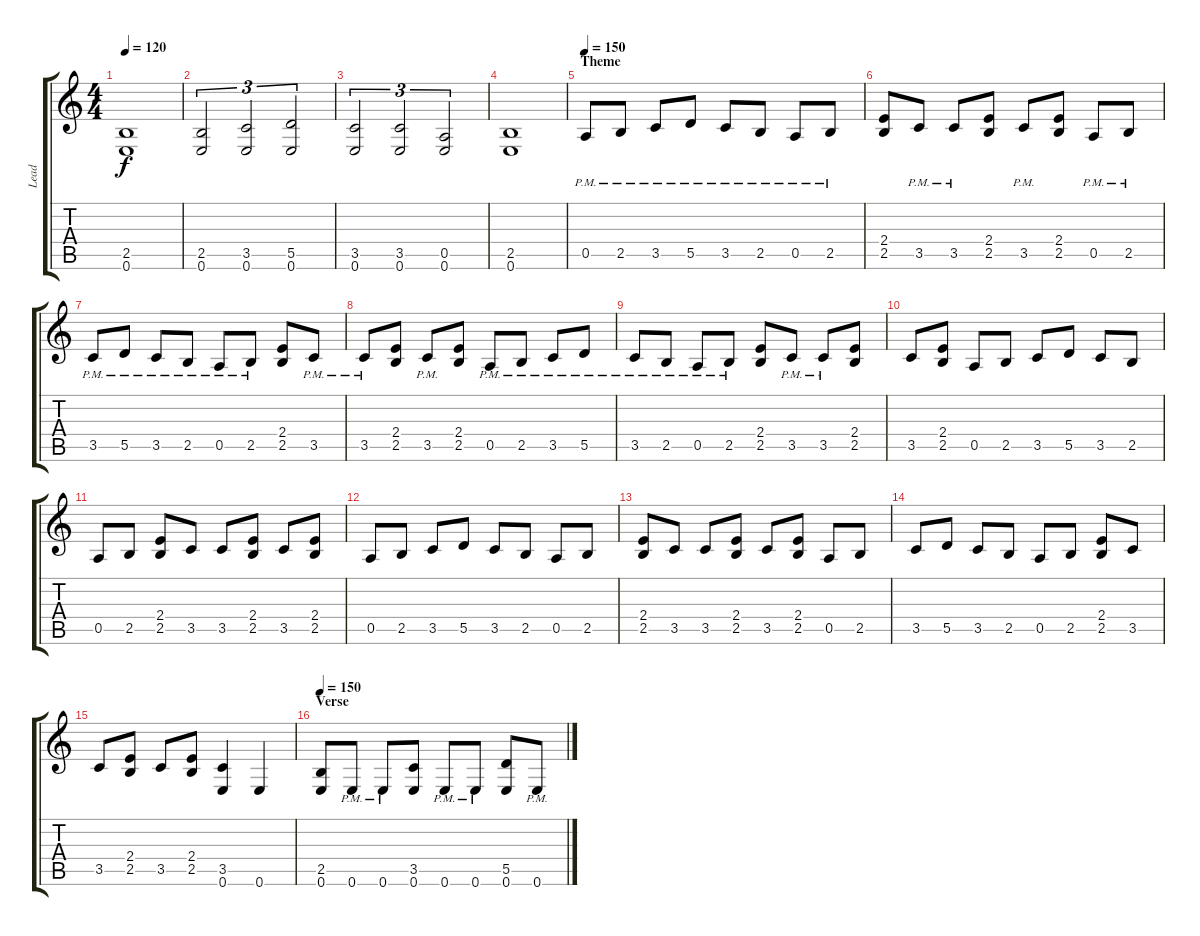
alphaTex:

\track ("Lead" "Lead") {instrument distortionguitar}
\staff {score tabs}
\tuning (E4 B3 G3 D3 A2 E2) {hide}
\ts (4 4)
\tempo 120
\clef g2
\ks c
(2.5 0.6).1{dy f} |
(2.5 0.6).2{tu (3 2)} (3.5 0.6).2{tu (3 2)} (5.5 0.6).2{tu (3 2)} |
(3.5 0.6).2{tu (3 2)} (3.5 0.6).2{tu (3 2)} (0.5 0.6).2{tu (3 2)} |
(2.5 0.6).1 |
\section ("" "Theme")
\tempo 150
0.5{pm}.8 2.5{pm}.8 3.5{pm}.8 5.5{pm}.8 3.5{pm}.8 2.5{pm}.8 0.5{pm}.8 2.5{pm}.8 |
(2.4 2.5).8 3.5{pm}.8 3.5{pm}.8 (2.4 2.5).8 3.5{pm}.8 (2.4 2.5).8 0.5{pm}.8 2.5{pm}.8 |
3.5{pm}.8 5.5{pm}.8 3.5{pm}.8 2.5{pm}.8 0.5{pm}.8 2.5{pm}.8 (2.4 2.5).8 3.5{pm}.8 |
3.5{pm}.8 (2.4 2.5).8 3.5{pm}.8 (2.4 2.5).8 0.5{pm}.8 2.5{pm}.8 3.5{pm}.8 5.5{pm}.8 |
3.5{pm}.8 2.5{pm}.8 0.5{pm}.8 2.5{pm}.8 (2.4 2.5).8 3.5{pm}.8 3.5{pm}.8 (2.4 2.5).8 |
3.5.8 (2.4 2.5).8 0.5.8 2.5.8 3.5.8 5.5.8 3.5.8 2.5.8 |
0.5.8 2.5.8 (2.4 2.5).8 3.5.8 3.5.8 (2.4 2.5).8 3.5.8 (2.4 2.5).8 |
0.5.8 2.5.8 3.5.8 5.5.8 3.5.8 2.5.8 0.5.8 2.5.8 |
(2.4 2.5).8 3.5.8 3.5.8 (2.4 2.5).8 3.5.8 (2.4 2.5).8 0.5.8 2.5.8 |
3.5.8 5.5.8 3.5.8 2.5.8 0.5.8 2.5.8 (2.4 2.5).8 3.5.8 |
3.5.8 (2.4 2.5).8 3.5.8 (2.4 2.5).8 (3.5 0.6).4 0.6.4 |
\section ("" "Verse")
\tempo 150
(2.5 0.6).8 0.6{pm}.8 0.6{pm}.8 (3.5 0.6).8 0.6{pm}.8 0.6{pm}.8 (5.5 0.6).8 0.6{pm}.8
